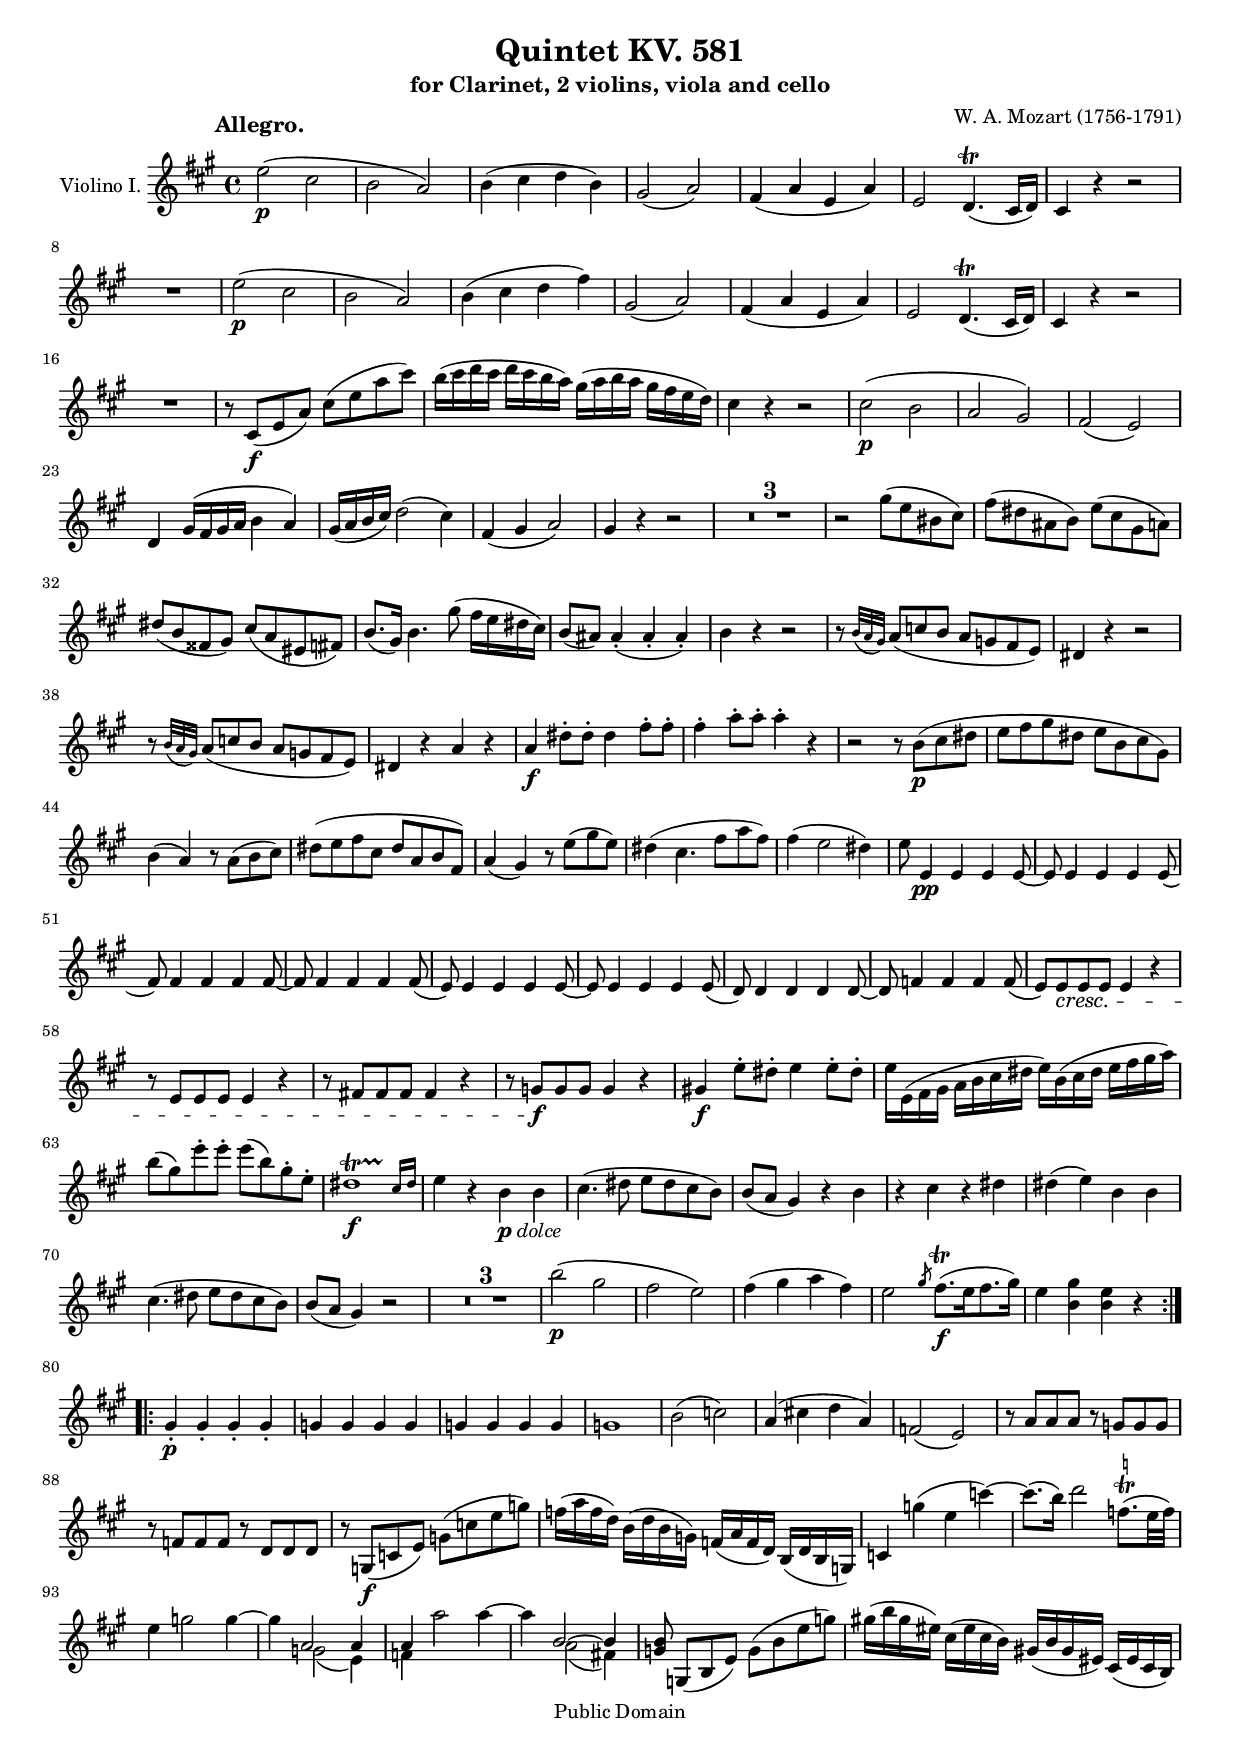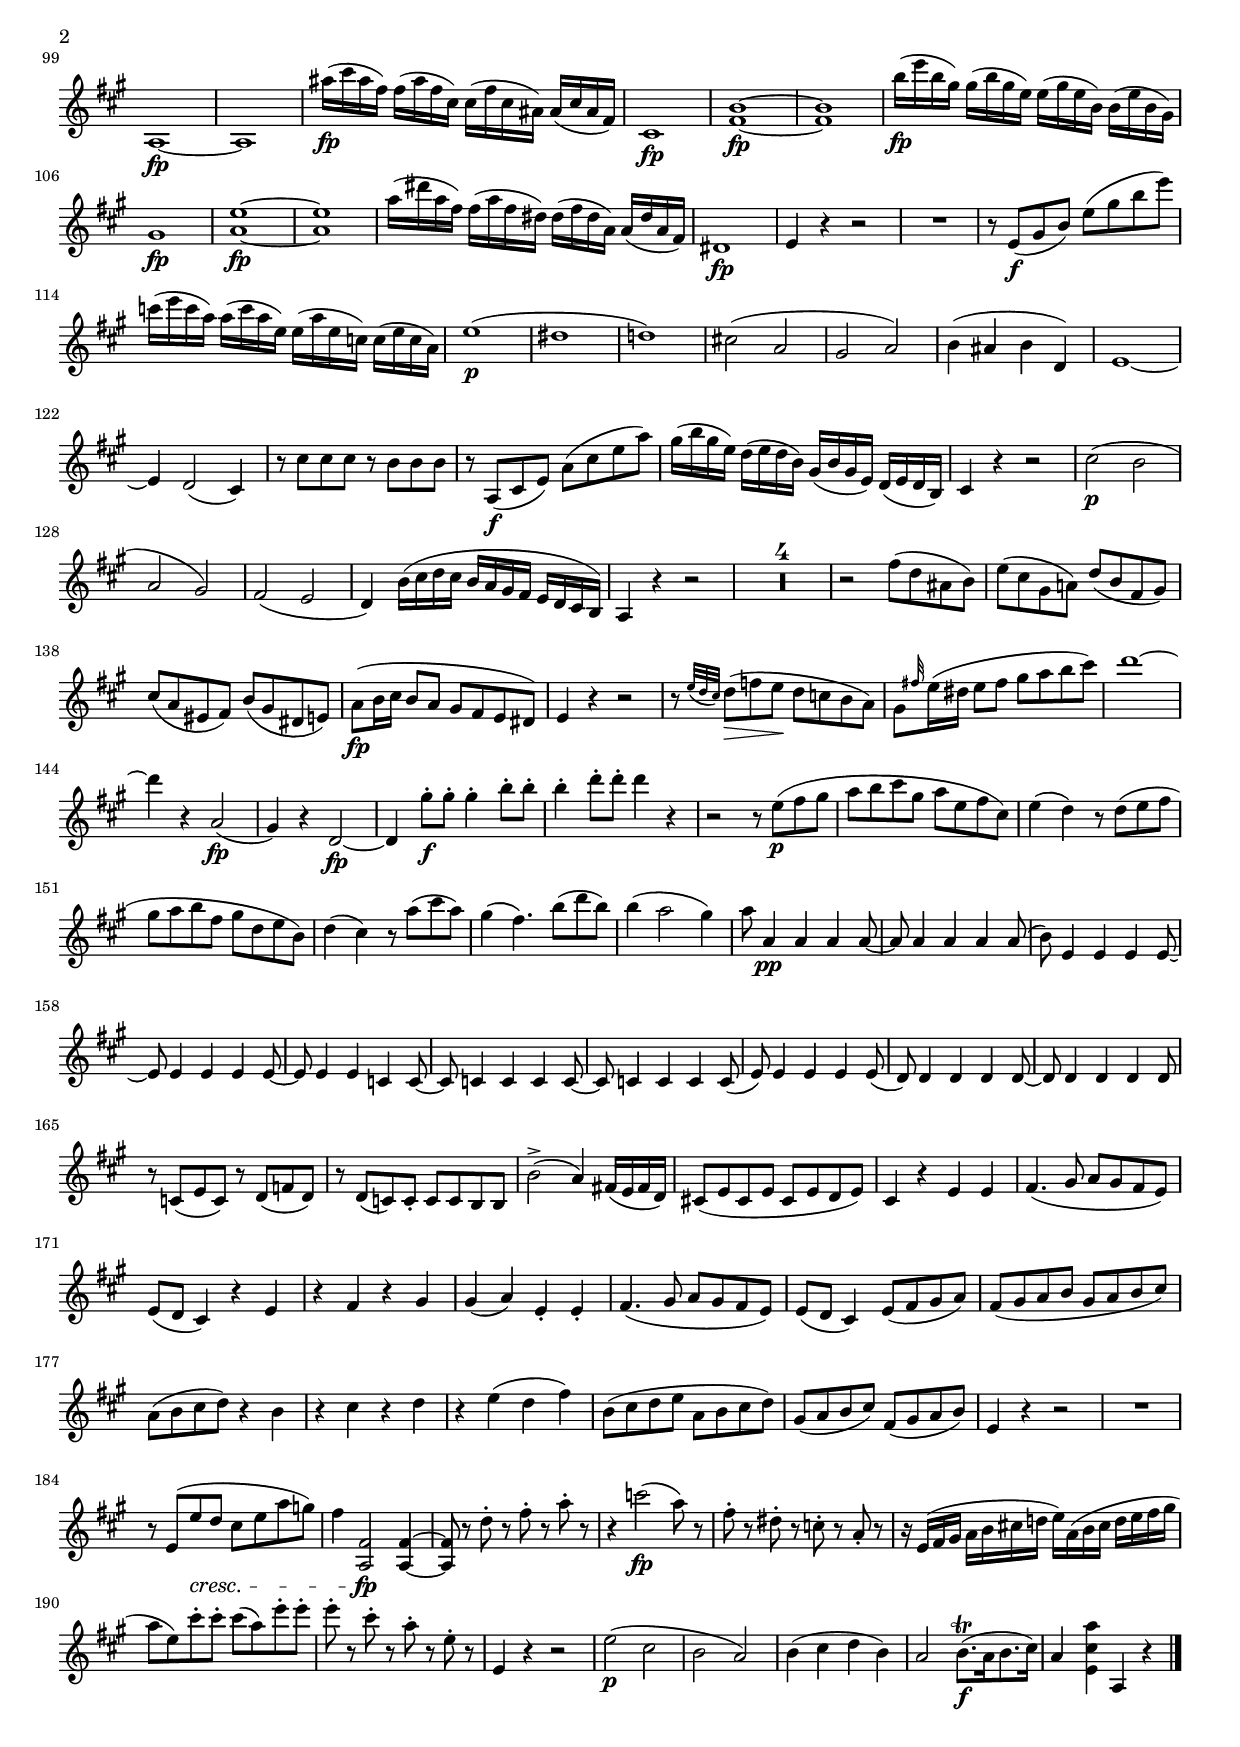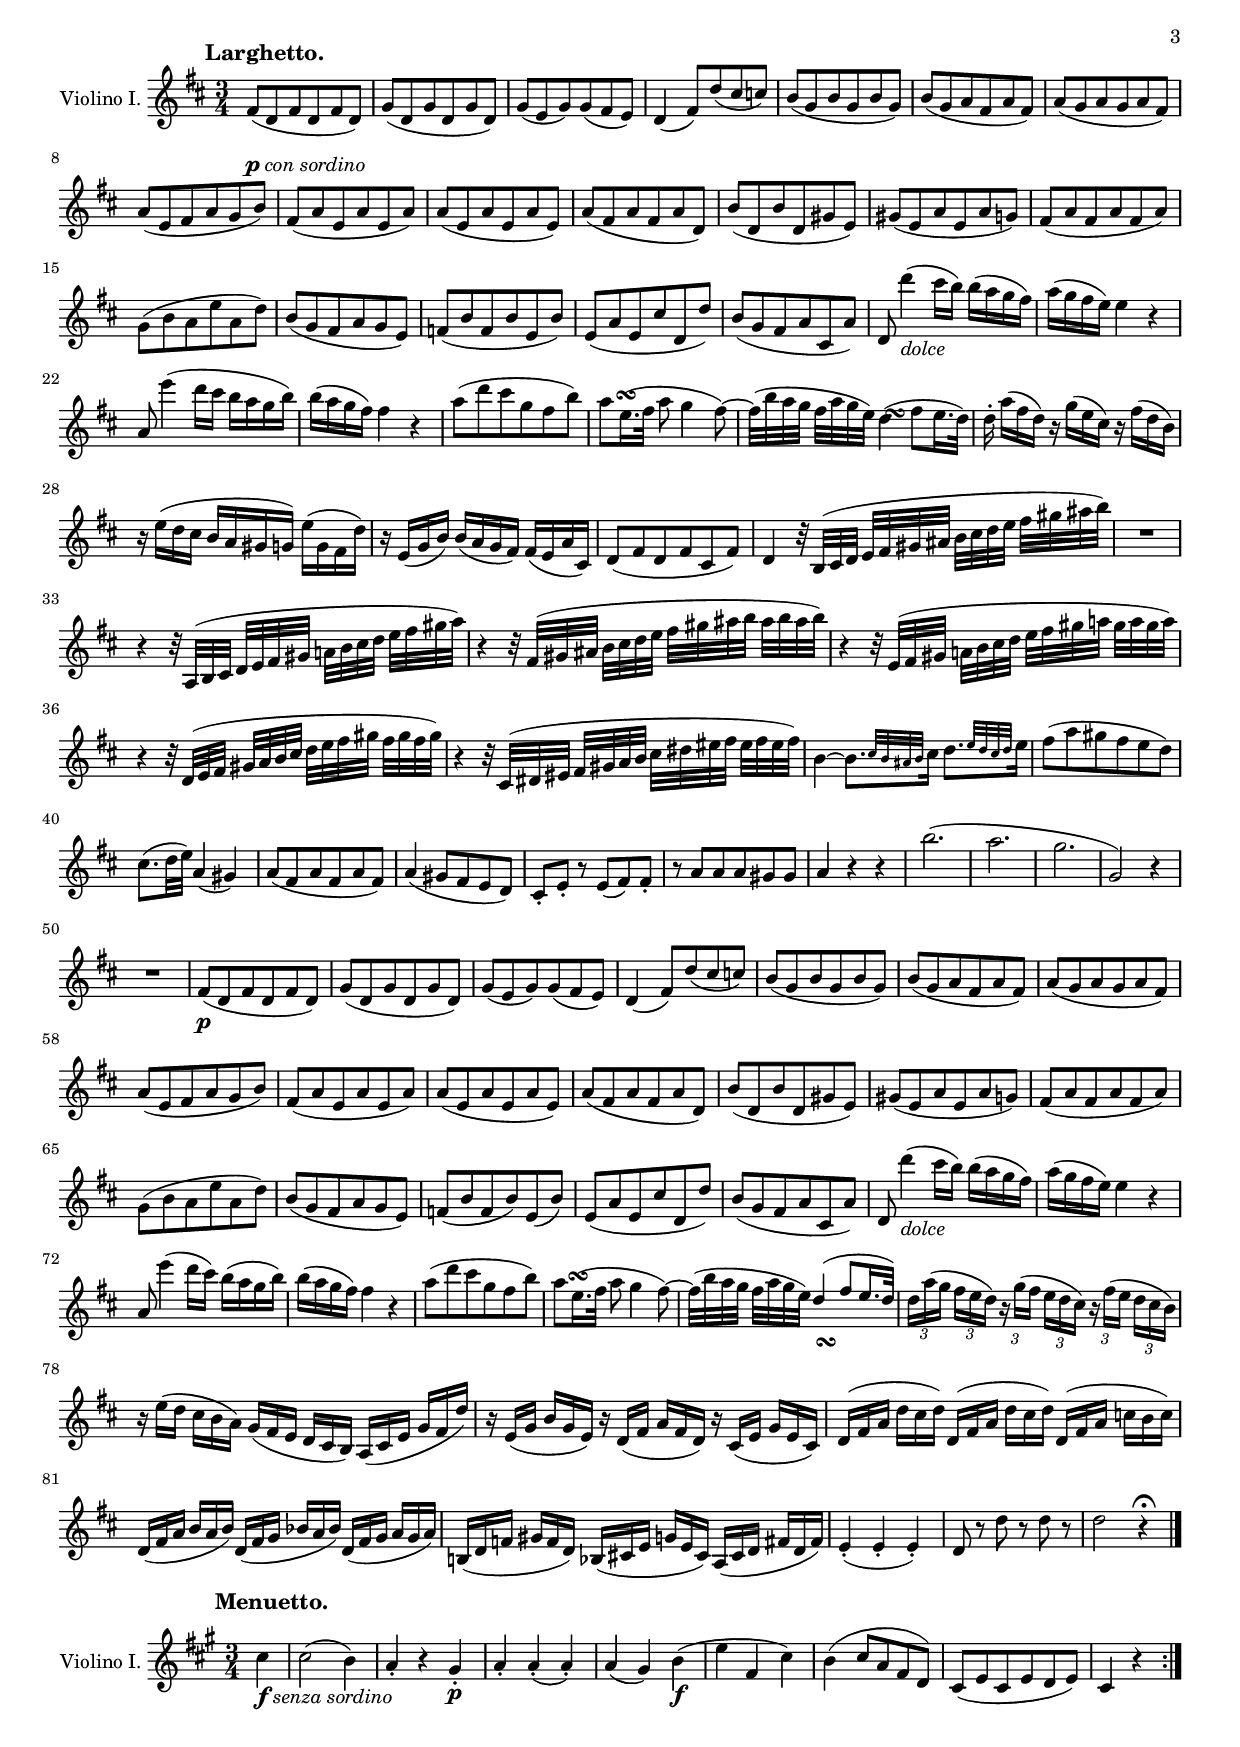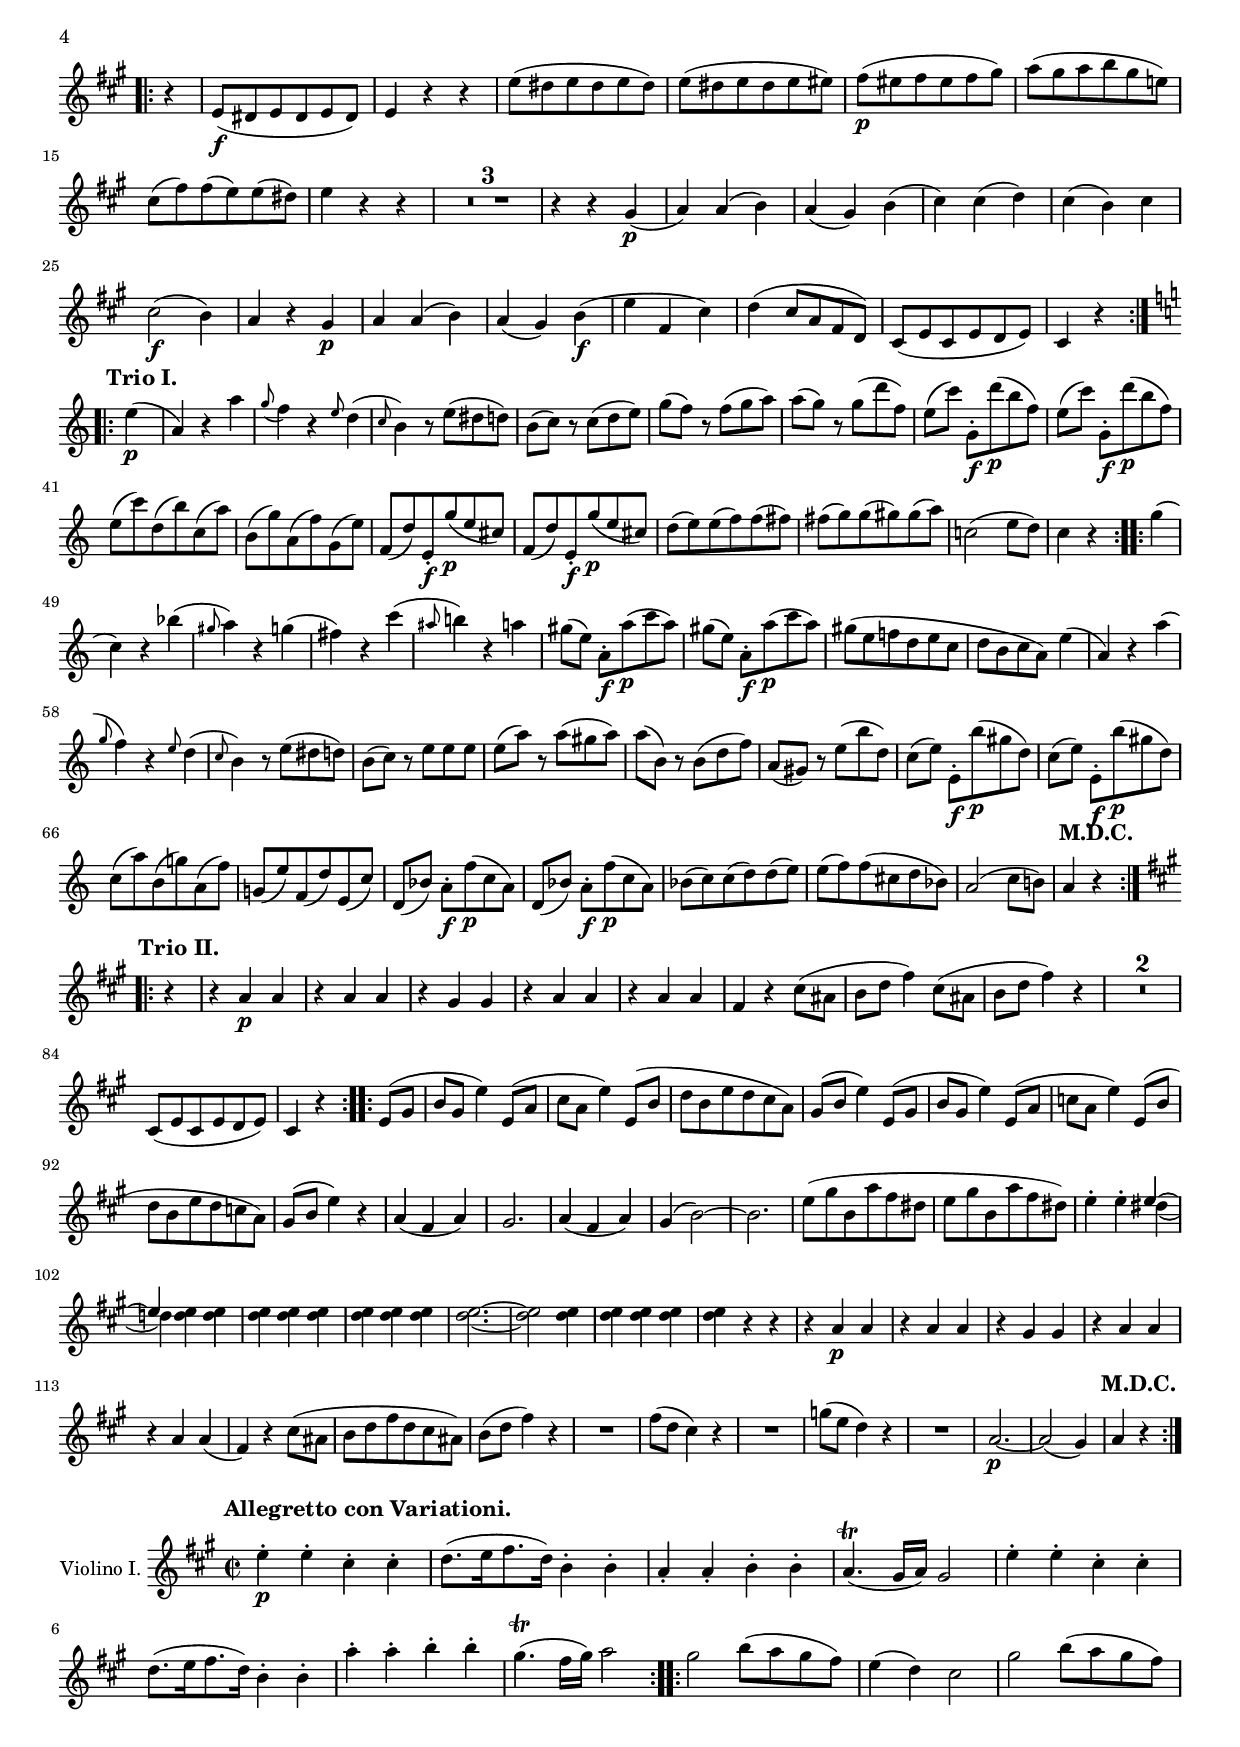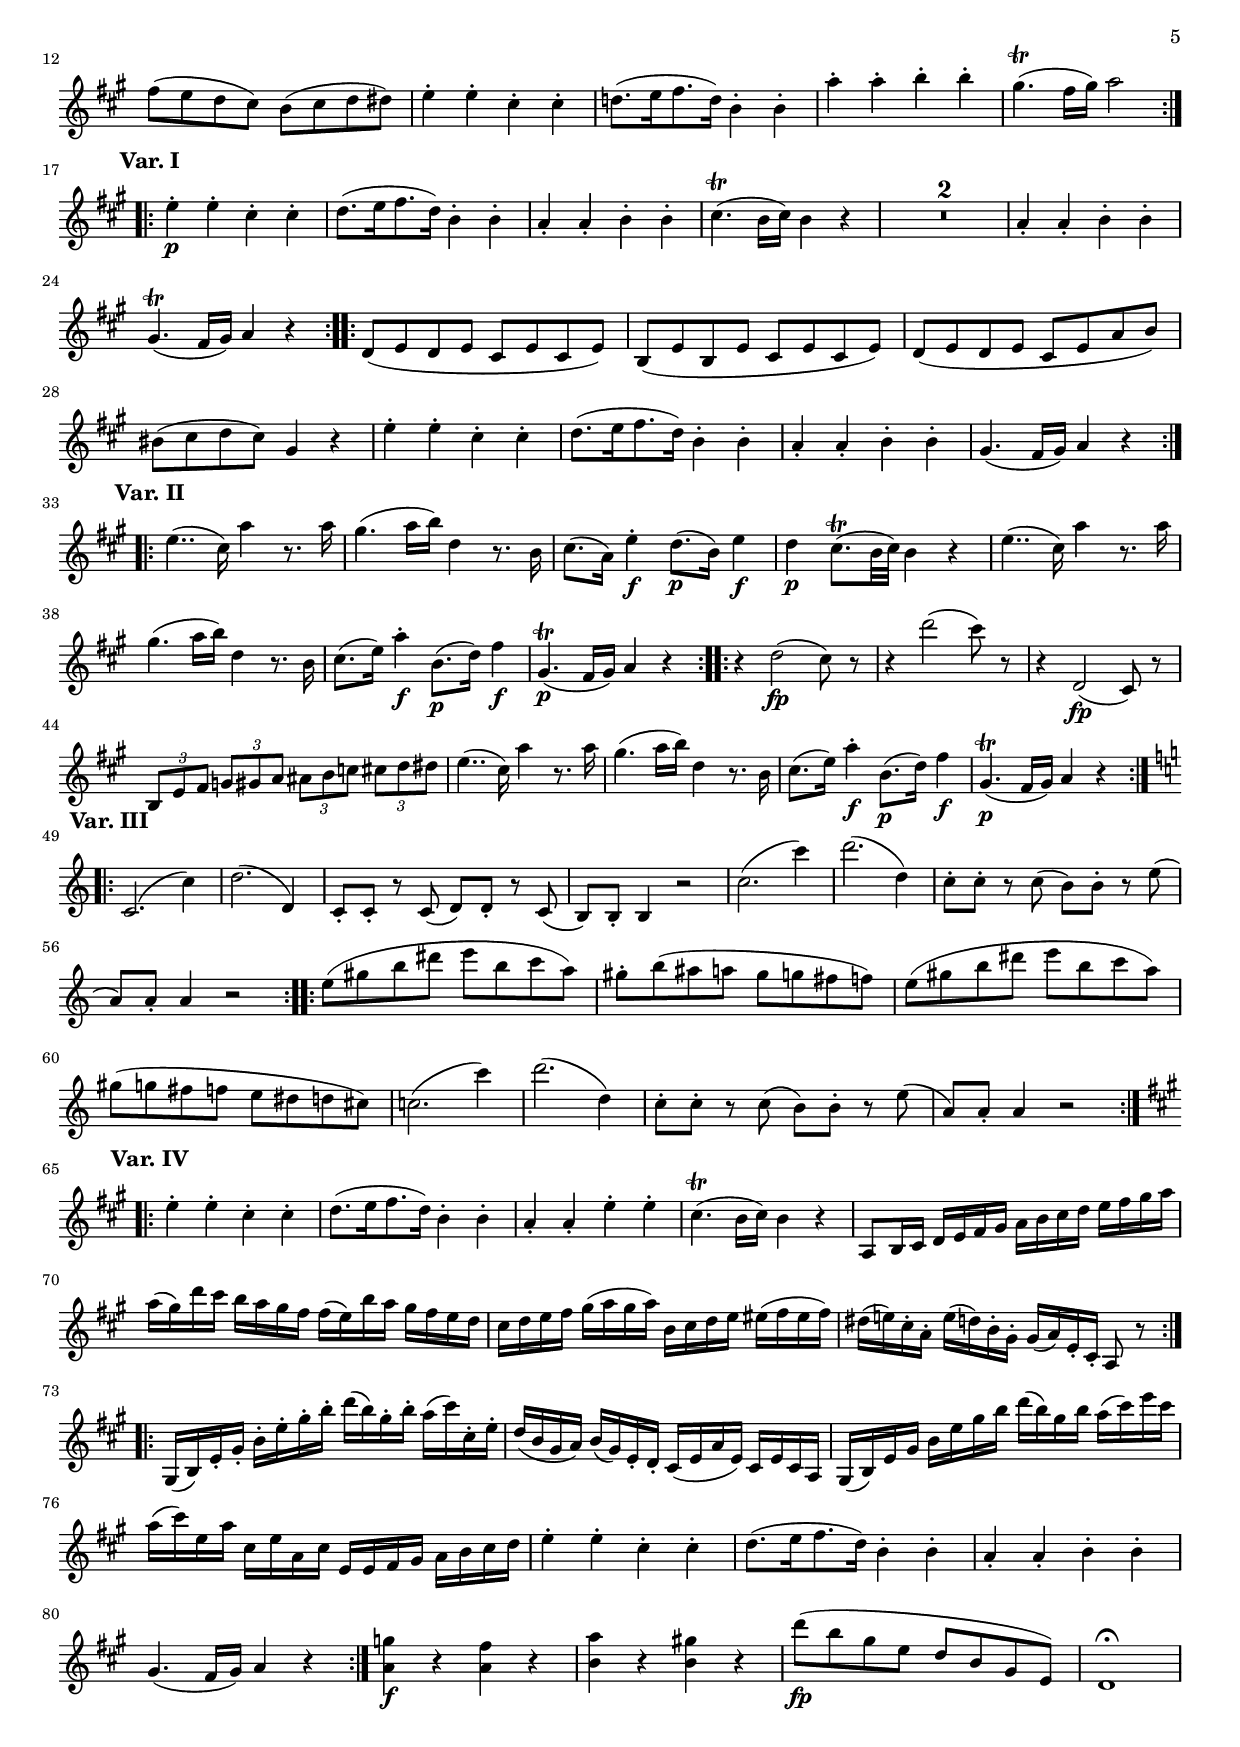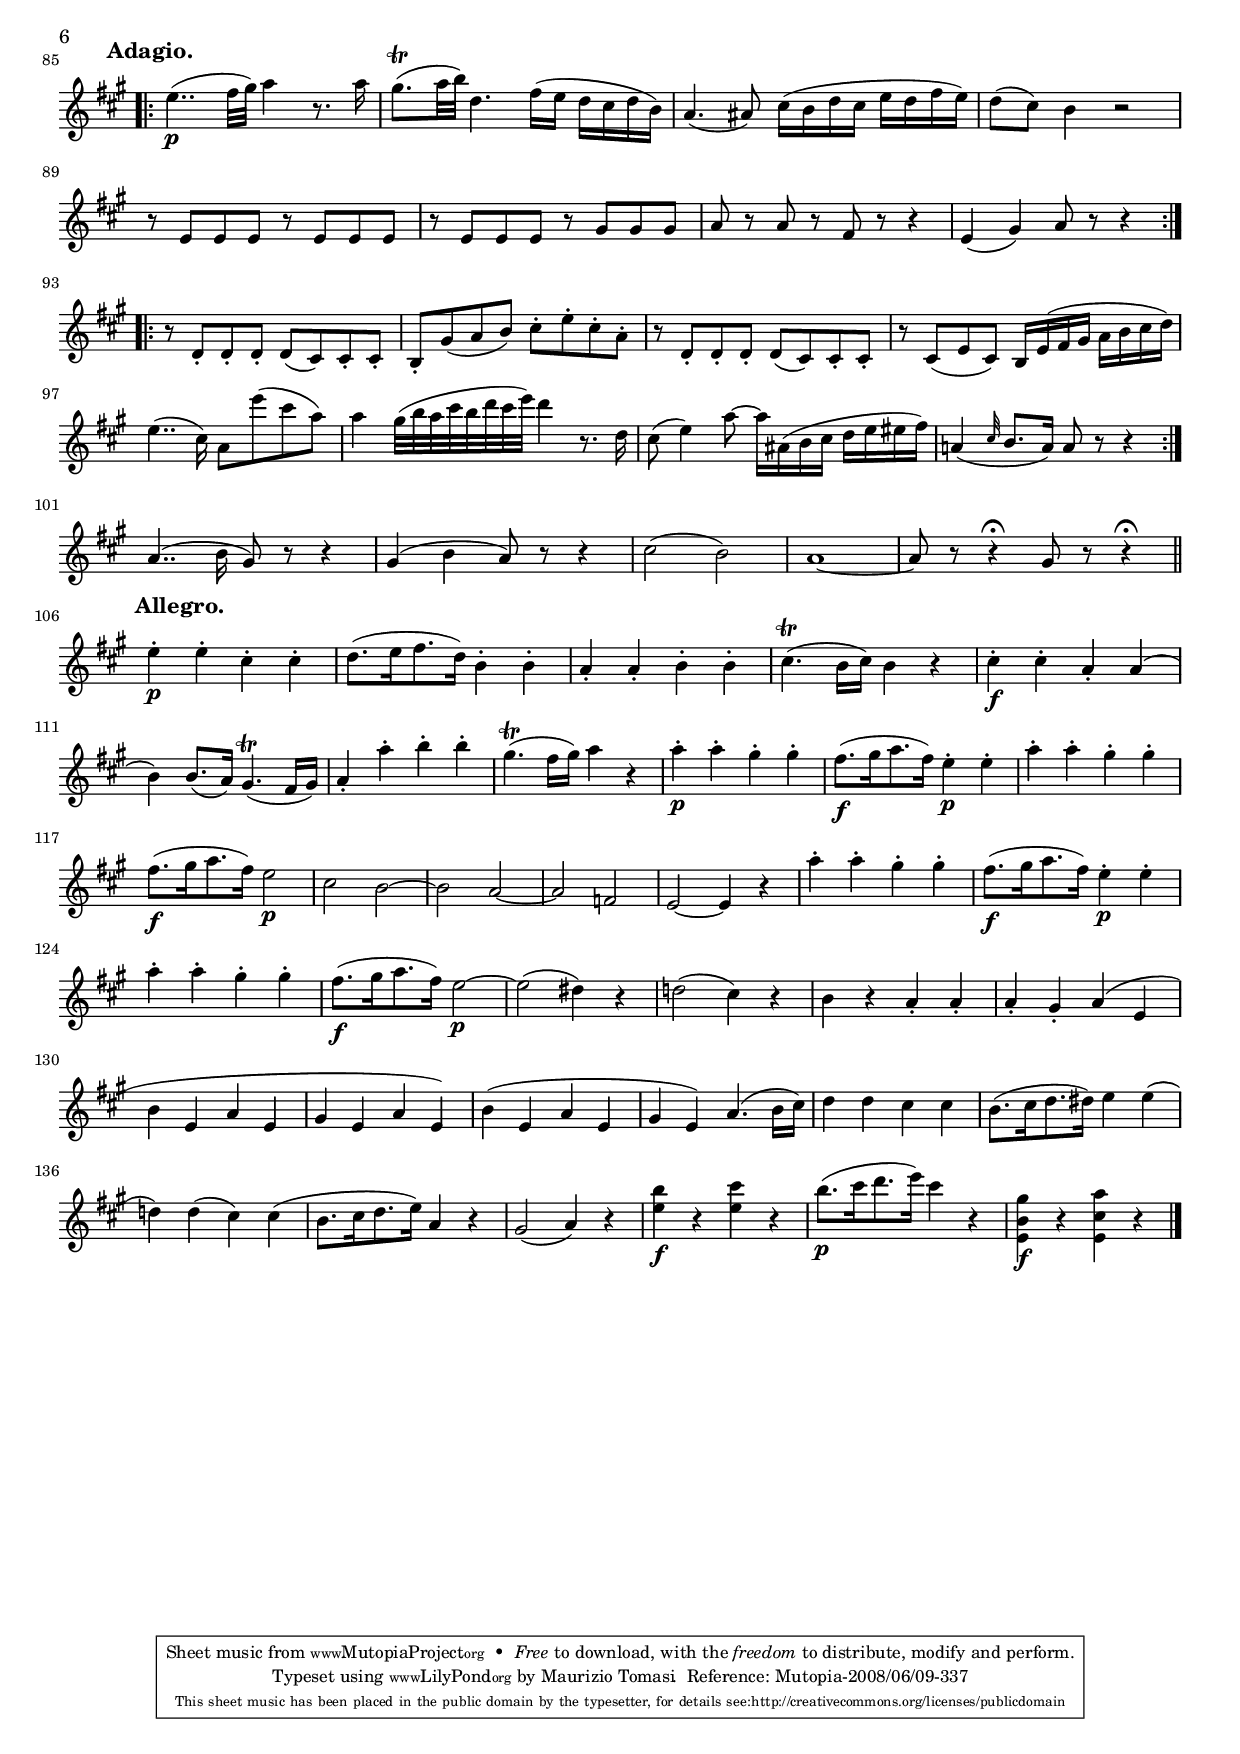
%%% -*- LilyPond -*-

\version "2.10.10"

\include "defs.ly"

#(set-global-staff-size 17)

#(ly:set-option 'old-relative)
				% -*- LilyPond -*-

\version "2.10.10"

violinIFirstMov =  \relative e'' {
  \key a \major
  \clef violin

  \noTupletBracket
  \set tupletSpannerDuration = #(ly:make-moment 1 4)

  \repeat volta 2 {
    e2(\p cis
    | b  a)
    | b4( cis d  b)
    | gis2(  a)
    | fis4( a e  a)
    | e2 d4.(\trill  cis16[  d)]
    | cis4 r r2
    | R1
    | e'2(\p cis

%%% 10
    | b  a)
    | b4( cis d  fis)
    | gis,2(  a)
    | fis4( a e  a)
    | e2 d4.(\trill  cis16[  d)]
    | cis4 r r2
    | R1
    | r8  cis8[(\f e  a)]  cis[( e a  cis)]
    |  b16[( cis d cis]  d[ cis b  a)]  gis[( a b a]  gis[ fis e  d)]
    | cis4 r r2

%%% 20
    | cis2(\p b
    | a  gis)
    | fis2(  e)
    | d4 gis16[( fis gis a] b4  a)
    | gis16[( a b  cis)] d2(  cis4)
    | fis,( gis  a2)
    | gis4 r r2
    | R1*3

%%% 30
    | r2  gis'8[( e bis  cis)]
    |  fis[( dis ais  b)]  e[( cis gis  a)]
    |  dis[( b fisis  gis)]  cis[( a eis  fis)]
    |  b8.[(  gis16)] b4. gis'8(  fis16[ e dis  cis)]
    |  b8[(  ais)] ais4(-. ais-.  ais)-.
    | b4 r r2
    | r8 \grace {
      \override Stem   #'stroke-style = #"grace"
      b32[( a  gis)] 
      \revert Stem #'stroke-style }
    \stemUp  a8[( c b]  a[ g fis  e)]
    | dis4 r r2
    | r8 \grace {
      \override Stem   #'stroke-style = #"grace"
      b'32[( a  gis)] 
      \revert Stem #'stroke-style }
    a8[( c b]  a[ g fis  e)]
    | dis4 \stemNeutral r a' r

%%% 40
    | a\f  dis8[-. dis-.] dis4  fis8[-. fis-.]
    | fis4-.  a8[-. a-.] a4-. r
    | r2 r8  b,8[(\p cis dis]
    |  e[ fis gis dis]  e[ b cis  gis)]
    | b4(  a) r8  a[( b  cis)]
    |  dis[( e fis cis]  dis[ a b  fis)]
    | a4(  gis) r8  e'8[( gis  e)]
    | dis4( cis4.  fis8[ a  fis)]
    | fis4( e2  dis4)
    | e8 e,4\pp e e e8 ~

%%% 50
    | e e4 e e e8(
    |  fis) fis4 fis fis fis8 ~
    | fis fis4 fis fis fis8(
    |  e) e4 e e e8 ~
    | e e4 e e e8(
    |  d) d4 d d d8 ~
    | d f4 f f f8(
    | \lowerText   e)[\cresc e e e] e4 r
    | r8  e[ e e] e4 r
    | r8  fis![ fis fis] fis4 r

%%% 60
    | r8  g[\f g g] g4 r
    | gis!4\f  e'8[-. dis-.] e4  e8[-. dis-.]
    | \stemDown  e16[ e,( fis gis]  a[ b cis dis]
    e)[ b( cis dis]  e[ fis gis  a)]
    |  b8[(  gis) e'-. e-.]  e[(  b) gis-. e-.] \stemNeutral
    | << dis1\f\startTrillSpan
	 { s2. s8\stopTrillSpan \tiny \stemUp cis16[ dis] \stemNeutral \normalsize } >>
    | e4 r b_\markup { \dynamic p \italic dolce } b
    | cis4.( dis8  e[ dis cis  b)]
    |  b[( a]  gis4) r b
    | r cis r dis
    | dis(  e) b b

%%% 70
    | cis4.( dis8  e[ dis cis  b)]
    |  b[( a]  gis4) r2
    | R1*3
    | b'2(\p gis
    | fis  e)
    | fis4( gis a  fis)
    | e2 \grace {
      \override Stem   #'stroke-style = #"grace"
      gis8 
      \revert Stem #'stroke-style }
    \raiseScript  fis8.[(\f\trill e16 fis8.  gis16)]
    | e4 <b gis'> <b e> r
  }

  \repeat volta 2 {
    | gis4-.\p gis-. gis-. gis-.
    | g g g g
    | g g g g
    | g1
    | b2(  c)
    | a4( cis! d  a)
    | f2(  e)
    | r8  a[ a a] r  g[ g g]
    | r  f[ f f] r  d[ d d]
    | r  g,[(\f c  e)]  g[( c e  g)]

%%% 90
    |  f16[( a f  d)]  b[( d b  g)]  f[( a f  d)]  b[( d b  g)]
    | c4 g''( e  c') ~
    |  c8.[(  b16)] d2  f,8.[(^\markup
			      {
				\center-align {
				  \tiny \natural
				  \musicglyph #"scripts.trill"
				}
			      } e32  f)]
    | e4 g2 g4 ~
    | g 
    << { a,2 a4 | a } \\ { g2( e4) | f } >>
    a'2 a4 ~
    | a << { b,2 ~ b4 } \\ { a2(  fis!4) } >>
    | <g b>8  g,[( b  e)]  g[( b e  g)]
    | gis!16[( b gis  eis)]  cis[( eis cis  b)] 
    gis![( b gis  eis)]  cis[( eis cis  b)]
    | a1\fp ~

%%% 100
    | a
    |  ais''!16[(\fp cis ais  fis)]  fis[( ais fis  cis)] 
    cis[( fis cis  ais)]  ais[( cis ais  fis)]
    | cis1\fp
    | <fis b>\fp ~
    | <fis b>
    |  b'16[(\fp e b  gis)]  gis[( b gis  e)]  e[( gis e  b)]  b[( e b  gis)]
    | gis1\fp
    | <a e'>\fp ~
    | <a e'>
    |  a'16[( dis a  fis)]  fis[( a fis  dis)] 
    dis[( fis dis  a)]  a[( dis a  fis)]

%%% 110
    | dis1\fp
    | e4 r r2
    | R1
    | r8  e8[(\f gis  b)]  e[( gis b  e)]
    |  c16[( e c  a)]  a[( c a  e)]  e[( a e  c)]  c[( e c  a)]
    | e'1(\p
    | dis
    |  d!)
    | cis!2( a
    | gis  a)

%%% 120
    | b4( ais b  d,)
    | e1 ~
    | e4 d2(  cis4)
    | r8  cis'[ cis cis] r  b[ b b]
    | r  a,[(\f cis  e)]  a[( cis e  a)]
    |  gis16[( b gis  e)]  d[( e d  b)]  gis[( b gis  e)]  d[( e d  b)]
    | cis4 r r2
    | cis'2(\p b
    | a  gis)
    | fis( e

%%% 130
    |  d4)  b'16[( cis d cis]  b[ a gis fis]  e[ d cis  b)]
    | a4 r r2
    | R1*4
    | r2  fis''8[( d ais  b)]
    |  e[( cis gis  a!)]  d[( b fis  gis)]
    |  cis[( a eis  fis)]  b[( gis dis  e)]
    |  a8[(\fp b16 cis]  b8[ a]  gis[ fis e  dis)]

%%% 140
    | e4 r r2
    | r8 \grace {
      \override Stem   #'stroke-style = #"grace"
      e'32[( d  cis)] 
      \revert Stem #'stroke-style }
    d8[( \> f  e\!]  d[ c b  a)]
    |  gis8[ \grace {
      \override Stem   #'stroke-style = #"grace"
      \cue fis'!32 
      \revert Stem #'stroke-style }
	     e16( dis]  e8[ fis]  gis[ a b  cis)]
    | d1 ~
    | d4 r a,2(\fp
    |  gis4) r d2\fp ~
    | d4  gis'8[-.\f gis-.] gis4-.  b8[-. b-.]
    | b4-.  d8[-. d-.] d4 r
    | r2 r8  e,8[(\p fis gis]
    |  a[ b cis gis]  a[ e fis  cis)]

%%% 150
    | e4(  d) r8  d[( e fis]
    |  gis[ a b fis]  gis[ d e  b)]
    | d4(  cis) r8  a'8[( cis  a)]
    | gis4(  fis4.)  b8[( d  b)]
    | b4( a2  gis4)
    | a8 a,4\pp a a a8 ~
    | a a4 a a a8(
    |  b) e,4 e e e8 ~
    | e e4 e e e8 ~
    | e e4 e c c8 ~

%%% 160
    | c c4 c c c8 ~
    | c c4 c c c8(
    |  e) e4 e e e8(
    |  d) d4 d d d8 ~
    | d d4 d d d8
    | r  c[( e  c)] r  d[( f  d)]
    | r  d[(  c) c-.]  c[ c b b]
    | b'2(->  a4)  fis!16[( e fis  d)]
    |  cis!8[( e cis e]  cis[ e d  e)]
    | cis4 r e e

%%% 170
    | fis4.( gis8  a[ gis fis  e)]
    |  e[( d]  cis4) r e
    | r fis r gis
    | gis(  a) e-. e-.
    | fis4.( gis8  a[ gis fis  e)]
    |  e[( d]  cis4)  e8[( fis gis  a)]
    |  fis[( gis a b]  gis[ a b  cis)]
    |  a[( b cis  d)] r4 b
    | r cis r d
    | r e( d  fis)

%%% 180
    |  b,8[( cis d e]  a,[ b cis  d)]
    |  gis,[( a b  cis)]  fis,[( gis a  b)]
    | e,4 r r2
    | R1
    | r8  e[(\cresc e' d]  cis[ e a  g)]
    | fis4 <a,, fis'>2\fp <a fis'>4 ~
    %% In the B & H edition the last a has no staccato mark
    | <a fis'>8 r d'-. r fis-. r a-. r
    | r4 c2(\fp  a8) r
    | fis-. r dis-. r c-. r a-. r
    | r16  e[(\parentF fis gis]  a[ b cis! d!]   e)[ a,( b cis]  d[ e fis gis]

%%% 190
    |  a8[  e) cis'-. cis-.]  cis[(  a) e'-. e-.]
    | e-. r cis-. r a-. r e-. r
    | e,4 r r2
    | e'2(\p cis
    | b  a)
    | b4( cis d  b)
    | a2  b8.[(\f\trill a16 b8.  cis16)]
    | a4 <e cis' a'> a, r
  }
}


\score {
  \context Staff <<
    \override Score.BarNumber   #'padding = #3
    \set Score.skipBars = ##t
    \set Staff.autoBeaming = ##f
    \set Staff.midiInstrument = #"violin"
    \set Staff.instrumentName = "Violino I."

    \time 4/4

    \violinIFirstMov
    \context Voice = "markings" { \markingsI }
  >>

  \midi {
    \context {
      \Score
      tempoWholesPerMinute = #(ly:make-moment 120 4)
    }
  }

  \layout { }
}

%%% -*- LilyPond -*-

\version "2.10.10"

#(ly:set-option 'old-relative)

violinISecondMov =  \relative fis' {
  \key d \major
  \clef violin

  \noTupletBracket
  \set tupletSpannerDuration = #(ly:make-moment 1 8)

  \LowerText  fis8[(_\markup { \dynamic p \italic { con sordino } } 
		    d fis d fis  d)]
  | g[( d g d g  d)]
  | g[( e  g) g( fis  e)]
  | d4( fis8)[ d'( cis c)]
  | b[( g b g b  g)]
  | b[( g a fis a  fis)]
  | a[( g a g a  fis)]
  | a[( e fis a g  b)]
  | fis[( a e a e  a)]

%%% 10
  | a[( e a e a  e)]
  | a[( fis a fis a  d,)]
  | b'[( d, b' d, gis  e)]
  | gis[( e a e a  g)]
  | fis[( a fis a fis  a)]
  | g[( b a e' a,  d)]
  | b[( g fis a g  e)]
  | f[( b f b e,  b')]
  | e,[( a e cis' d,  d')]
  | b[( g fis a cis,  a')]

%%% 20
  | d, d''4(- \markup{\italic "dolce"}  cis16[  b)]  b[( a g  fis)]
  | a[( g fis  e)] e4 r
  | a,8 e''4(  d16[ cis]  b[ a g  b)]
  | b[( a g  fis)] fis4 r
  | a8[( d cis g fis  b)]
  | a[ \raiseScript e16.(\turn fis32] a8 g4  fis8) ~
  | fis32[( b a g]  fis[ a g  e)] 
  << { d4(  fis8[ e16.  d32)] }
     \context Voice = "x" { s8 \lowerScript s8\turn s4 } >>
  | d16-.  a'[( fis  d)] r  g[( e  cis)] r  fis[( d  b)]
  | r  e[( d cis]  b[ a gis  g)]  e'[( g, fis  d')]
  | r  e,[( g  b)]  b[( a g  fis)]  fis[( e a  cis,)]

%%% 30
  | d8[( fis d fis cis  fis)]
  | d4 r32  b[( cis d]  e[ fis gis ais]  b[ cis d e]  fis[ gis ais  b)]
  | R2.
  | r4 r32  a,,[( b cis]  d[ e fis gis]  a![ b cis d]  e[ fis gis  a)]
  | r4 r32  fis,[( gis ais]  b[ cis d e]  fis[ gis ais b]  ais[ b ais  b)]
  | r4 r32  e,,[( fis gis]  a![ b cis d]  e[ fis gis a!]  gis[ a gis  a)]
  | r4 r32  d,,[( e fis]  gis[ a b cis]  d[ e fis gis]  fis[ gis fis  gis)]
  | r4 r32  cis,,[( dis eis]  fis[ gis a b]
  cis[ dis eis fis]  eis[ fis eis  fis)]
  | b,4 ~  b8.[ \grace {
    \override Stem   #'stroke-style = #"grace"
    cis32[ b ais b] 
    \revert Stem #'stroke-style }
		cis16] 
  d8.[ \grace {
    \override Stem   #'stroke-style = #"grace"
    e32[ d cis d] 
    \revert Stem #'stroke-style }
       e16]
  | fis8[( a gis fis e  d)]

%%% 40
  | cis8.[( d32  e)] a,4(  gis)
  | a8[( fis a fis a  fis)]
  | a4(  gis8[ fis e  d)]
  | cis[-. e-.] r  e[(  fis) fis-.]
  | r  a[ a a gis gis]
  | a4 r r
  | b'2.(
  | a
  | g
  | g,2) r4

%%% 50
  | R2.
  | \lowerDynamics  fis8[(\p d fis d fis  d)]
  | g[( d g d g  d)]
  | g[(e  g) g( fis  e)]
  | d4(   fis8)[ d'( cis  c)]
  | b[( g b g b  g)]
  | b[( g a fis a  fis)]
  | a[( g a g a  fis)]
  | a[( e fis a g  b)]
  | fis[( a e a e  a)]

%%% 60
  | a[( e a e a  e)]
  | a[( fis a fis a  d,)]
  | b'[( d, b' d, gis  e)]
  | gis[( e a e a  g)]
  | fis[( a fis a fis  a)]
  | g[( b a e' a,  d)]
  | b[( g fis a g  e)]
  | f[( b f  b) e,(  b')]
  | e,[( a e cis' d,  d')]
  | b[( g fis a cis,  a')]

%%% 70
  | d, d''4(- \markup{\italic "dolce"}  cis16[  b)]  b[( a g  fis)]
  | a[( g fis  e)] e4 r
  | a,8 e''4(  d16[  cis)]  b[( a g  b)]
  | b[( a g  fis)] fis4 r
  | a8[( d cis g fis  b)]
  | a[ \raiseScript e16.(\turn fis32] a8 g4  fis8) ~
  | fis32[( b a g]  fis[ a g  e)]
  << { d4(  fis8[ e16.  d32)] } \\ { s8 \lowerScript s8\turn s4 } >>
  | \times 2/3 {  d16[ a'( g]  fis[ e  d)] r  g[( fis]  e[ d  cis)] 
		  r  fis[( e]  d[ cis  b)] } \noTupletNum
  | \times 2/3 { r16  e[( d]  cis[ b  a)]  g[( fis e]  d[ cis  b)]
		 a[( cis e]  g[ fis  d')] }
  | \times 2/3 { r16  e,[( g]  b[ g  e)] r  d[( fis]  a[ fis  d)] 
		 r  cis[( e]  g[ e  cis)] }
  | \times 2/3 {  d16[( fis a]  d[ cis  d)]  d,[( fis a]
		  d[ cis  d)]  d,[( fis a]  c[ b  c)] }
  | \times 2/3 {  d,16[( fis a]  b[ a  b)]  d,[( fis g]  bes[ a  bes)]
		  d,[( fis g]  a[ g  a)] }
  | \times 2/3 {  b,!16[( d f]  gis[ f  d)]  bes[( cis! e]  g[ e  cis)]
		  a[( cis d]  fis[ d  fis)] } \tupletNum
  | e4(-. e-.  e)-.
  | d8 r d' r d r
  | d2 r4\fermata
}


\score {
  \context Staff <<
    \override Score.BarNumber   #'padding = #3
    \set Score.skipBars = ##t
    \set Staff.autoBeaming = ##f
    \set Staff.midiInstrument = #"violin"
    \set Staff.instrumentName = "Violino I."

    \time 3/4

    \violinISecondMov
    \context Voice = "markings" { \markingsII }
  >>

  \midi {
    \context {
      \Score
      tempoWholesPerMinute = #(ly:make-moment 70 4)
    }
  }

  \layout { }
}

#(ly:set-option 'old-relative)
%%% -*- LilyPond -*-

\version "2.10.10"

violinIThirdMov =  \relative cis'' {
    \key a \major
    \clef violin

    \noTupletBracket
    \set tupletSpannerDuration = #(ly:make-moment 1 4)

    \repeat volta 2 {
	cis4-\markup { \dynamic f \italic { senza sordino } }
	| cis2(  b4)
	| a4-. r gis-.\p
	| a-. a(-.  a)-.
	| a(  gis) b(\f e fis,  cis')
	| b(  cis8[ a fis  d)]
	|  cis[( e cis e d  e)]
	| cis4 r
    }

    \repeat volta 2 {
	r4
	|  e8[(\f dis e dis e  dis)]

%%% 10
	| e4 r r
	|  e'8[( dis e dis e  dis)]
	|  e[( dis e dis e  eis)]
	|  fis[(\p eis fis eis fis  gis)]
	|  a[( gis a b gis  e!)]
	|  cis[(  fis) fis(  e) e(  dis)]
	| e4 r r
	| R2.*3

%%% 20
	| r4 r gis,(\p
	|  a) a(  b)
	| a(  gis) b(
	|  cis) cis(  d)
	| cis(  b) cis
	| cis2(\f  b4)
	| a r gis\p
	| a a(  b)
	| a(  gis) b(\f
	| e fis,  cis')

%%% 30
	| d(  cis8[ a fis  d)]
	|  cis[( e cis e d  e)]
	| cis4 r
    }

    % Trio I

    \break
    \key a \minor

    \repeat volta 2 {
        e'(\p
	|  a,) r a'
	% In the B & H score there are slurs between each grace note
	% and the following one
	| \grace {
\override Stem   #'stroke-style = #"grace"
   \cue g8( 
  \revert Stem #'stroke-style }
  f4) r \grace {
\override Stem   #'stroke-style = #"grace"
   \cue e8 
  \revert Stem #'stroke-style }
 d4(
	| \grace {
\override Stem   #'stroke-style = #"grace"
   \cue c8 
  \revert Stem #'stroke-style }
  b4) r8  e[( dis  d)]
	|  b[(  c)] r  c[( d  e)]
	|  g[(  f)] r  f[( g  a)]
	|  a[(  g)] r  g[( d'  f,)]
	|  e[(  c')]  g,[-.\f d''(\p b  f)]

%%% 40
	|  e[(  c')]  g,[-.\f d''(\p b  f)]
	|  e[(  c') d,(  b') c,(  a')]
	|  b,[(  g') a,(  f') g,(  e')] \stemUp
	|  f,[(  d') e,-.\f g'(\p e  cis)]
	|  f,[(  d') e,-.\f g'(\p e  cis)] \stemNeutral
	|  d[(  e) e(  f) f(  fis)]
	|  fis[(  g) g(  gis) gis(  a)]
	| c,!2(  e8[  d)]
	| c4 r
    }

    \repeat volta 2 {
        g'(
	|  c,) r bes'(

%%% 50
	| \grace {
\override Stem   #'stroke-style = #"grace"
   \cue gis8 
  \revert Stem #'stroke-style }
  a4) r g(
	|  fis) r c'(
	| \grace {
\override Stem   #'stroke-style = #"grace"
   \cue ais8 
  \revert Stem #'stroke-style }
  b!4) r a!
	|  gis8[(  e)]  a,[-.\f a'(\p c  a)]
	|  gis[(  e)]  a,[-.\f a'(\p c  a)]
	|  gis[( e f! d e c]
	|  d[ b c  a)] e'4(
	|  a,) r a'(
	| \grace {
\override Stem   #'stroke-style = #"grace"
   \cue g8 
  \revert Stem #'stroke-style }
  f4) r \grace {
\override Stem   #'stroke-style = #"grace"
   \cue e8 
  \revert Stem #'stroke-style }
 d4(
	| \grace {
\override Stem   #'stroke-style = #"grace"
   \cue c8 
  \revert Stem #'stroke-style }
  b4) r8  e[( dis  d)]

%%% 60
	|  b[(  c)] r  e[ e e]
	|  e[(  a)] r  a[( gis  a)]
	|  a[(  b,)] r  b[( d  f)]
	|  a,[(  gis)] r  e'[( b'  d,)]
	|  c[(  e)]  e,[-.\f b''(\p gis  d)]
	|  c[(  e)]  e,[-.\f b''(\p gis  d)]
	|  c[(  a') b,(  g'!) a,(  f')]
	|  g,![(  e') f,(  d') e,(  c')]
	|  d,[(  bes')]  a[-.\f f'(\p c  a)]
	|  d,[(  bes')]  a[-.\f f'(\p c  a)]

%%% 70
	|  bes[(  c) c(  d) d(  e)]
	|  e[(  f) f( cis d  bes)]
	| a2(  c8[  b!)]
	| a4 r
    }

    % Trio II

    \break
    \key a \major

    \repeat volta 2 {
        r4
	| r a\p a
	| r a a
	| r gis gis
	| r a a
	| r a a
	| fis r  cis'8[( ais]

%%% 80
	|  b[ d]  fis4)  cis8[( ais]
	|  b[ d]  fis4) r
	| R2.*2
	|  cis,8[( e cis e d  e)]
	| cis4 r
    }

    \repeat volta 2 {
         e8[( gis]
	|  b[ gis]  e'4)  e,8[( a]
	|  cis[ a]  e'4)  e,8[( b']
	|  d[ b e d cis  a)]
	|  gis[( b]  e4)  e,8[( gis]

%%% 90
	|  b[ gis]  e'4)  e,8[( a]
	|  c[ a]  e'4)  e,8[( b']
	|  d[ b e d c  a)]
	|  gis[( b]  e4) r
	| a,4( fis  a)
	| gis2.
	| a4( fis  a)
	| gis4(  b2) ~
	| b2.
	|  e8[( gis b, a' fis dis]

%%% 100
	|  e[ gis b, a' fis  dis)]
	| e4-. e-. 
          << { e4 ~ | e } \\ { dis4( |  d!) } >> <d e> <d e>
        | <d e> <d e> <d e>
	| <d e> <d e> <d e>
	| <d e>2. ~
	| <d e>2 <d e>4
	| <d e> <d e> <d e>
	| <d e> r r
	| r a\p a

%%% 110
	| r a a
	| r gis gis
	| r a a
	| r a a(
	|  fis) r  cis'8[( ais]
	|  b[ d fis d cis  ais)]
	|  b[( d]  fis4) r
	| R2.
	|  fis8[(\rf d]  cis4) r
	| R2.

%%% 120
	|  g'8[(\rf e]  d4) r
	| R2.
	| a2.\p ~
	| a2(  gis4)
	| a r
    }
}


\score {
  \context Staff <<
    \override Score.BarNumber   #'padding = #3
    \set Score.skipBars = ##t
    \set Staff.autoBeaming = ##f
    \set Staff.midiInstrument = #"violin"
    \set Staff.instrumentName = "Violino I."

    \time 3/4
    \partial 4

    \violinIThirdMov
    \context Voice = "markings" { \markingsIII }
    \context Voice=markingsBis { \markingsIIIbis }
  >>

  \midi {
    \context {
      \Score
      tempoWholesPerMinute = #(ly:make-moment 140 4)
    }
  }

  \layout { }
}

#(ly:set-option 'old-relative)
%%% -*- LilyPond -*-

\version "2.10.10"

violinIFourthMov =  \relative e'' {
    \key a \major
    \clef violin

    \noTupletBracket
    \set tupletSpannerDuration = #(ly:make-moment 1 4)

    \repeat volta 2 {
	e4-.\p e-. cis-. cis-.
	|  d8.[( e16 fis8.  d16)] b4-. b-.
	| a-. a-. b-. b-.
	| a4.(\trill  gis16[  a)] gis2
	| e'4-. e-. cis-. cis-.
	|  d8.[( e16 fis8.  d16)] b4-. b-.
	| a'-. a-. b-. b-.
	| \raiseScript gis4.(\trill  fis16[  gis)] a2
    }

    \repeat volta 2 {
	| gis2  b8[( a gis  fis)]

%%% 10
	| e4(  d) cis2
	| gis'  b8[( a gis  fis)]
	|  fis[( e d  cis)]  b[( cis d  dis)]
	| e4-. e-. cis-. cis-.
	|  d!8.[( e16 fis8.  d16)] b4-. b-.
	| a'-. a-. b-. b-.
	| \raiseScript gis4.(\trill  fis16[  gis)] a2
    }

    % Var. I
    
    \repeat volta 2 {
	| e4-.\p e-. cis-. cis-.
	|  d8.[( e16 fis8.  d16)] b4-. b-.
	| a-. a-. b-. b-.

%%% 20
	| \raiseScript cis4.(\trill  b16[  cis)] b4 r
	| R1*2
	| a4-. a-. b-. b-.
	| gis4.(\trill  fis16[  gis)] a4 r
    }

    \repeat volta 2 {
        |  d,8[( e d e]  cis[ e cis  e)]
	|  b[( e b e]  cis[ e cis  e)]
	|  d[( e d e]  cis[ e a  b)]
	|  bis[( cis d  cis)] gis4r
	| e'-. e-. cis-. cis-.

%%% 30
	|  d8.[( e16 fis8.  d16)] b4-. b-.
	| a-. a-. b-. b-.
	| gis4.(  fis16[  gis)] a4 r
    }

    % Var. II

    \repeat volta 2 {
        e'4..(  cis16) a'4 r8. a16
	| gis4.(  a16[  b)] d,4 r8. b16
	|  cis8.[(  a16)] e'4-.\f  d8.[(\p  b16)] e4\f
	| d\p  cis8.[(\trill b32  cis)] b4 r
        | e4..(  cis16) a'4 r8. a16
	| gis4.(  a16[  b)] d,4 r8. b16
	|  cis8.[(  e16)] a4-.\f  b,8.[(\p  d16)] fis4\f

%%% 40
	| gis,4.(\p\trill  fis16[  gis)] a4 r
    }

    \repeat volta 2 {
        | r4 d2(\fp  cis8) r
	| r4 d'2(  cis8) r
	| r4 d,,2(\fp  cis8) r
	| \times 2/3 {  b8[ e fis]  g[ gis a]  ais[ b c]  cis[ d dis] }
        | e4..(  cis16) a'4 r8. a16
	| gis4.(  a16[  b)] d,4 r8. b16
	|  cis8.[(  e16)] a4-.\f  b,8.[(\p  d16)] fis4\f
	| \lowerDynamics gis,4.(\p\trill  fis16[  gis)] a4 r
    }

    % Var. III

    \key a \minor

    \repeat volta 2 {
        | c,2.(  c'4)

%%% 50
	| d2.(  d,4)
	|  c8[-. c-.] r c(   d)[ d-.] r c(
	|   b)[ b-.] b4 r2
	| c'2.(  c'4)
	| d2.(  d,4)
	|  c8[-. c-.] r c(   b)[ b-.] r e(
	|   a,)[ a-.] a4 r2
    }

    \repeat volta 2 {
        |  e'8[( gis b dis]  e[ b c  a)]
	|  gis[-. b( ais a]  gis[ g fis  f)]
	|  e[( gis b dis]  e[ b c  a)]

%%% 60
	|  gis[( g fis f]  e[ dis d  cis)]
	| c!2.(  c'4)
	| d2.(  d,4)
	|  c8[-. c-.] r c(   b)[ b-.] r e(
	|   a,)[ a-.] a4 r2
    }

    \key a \major

    \repeat volta 2 {
	| e'4-. e-. cis-. cis-.
	|  d8.[( e16 fis8.  d16)] b4-. b-.
	| a-. a-. e'-. e-.
	| \raiseScript cis4.(\trill  b16[  cis)] b4 r
	|  a,8[ b16 cis]  d[ e fis gis]  a[ b cis d]  e[ fis gis a]

%%% 70
	|  a[(  gis) d' cis]  b[ a gis fis]  fis[(  e) b' a]  gis[ fis e d]
	|  cis[ d e fis]  gis[( a gis  a)]  b,[ cis d e]  eis[( fis eis  fis)]
	|  dis[(  e!) cis-. a-.]  e'[(  d) b-. gis-.]  gis[(  a) e-. cis-.] a8 r
    }

    \repeat volta 2 {
        |  gis16[(  b) e-. gis-.]  b[-. e-. gis-. b-.]  d[(  b) gis-. b-.] 
           a[(  cis) cis,-. e-.]
	|  d[( b gis  a)]  b[(  gis) e-. d-.]  cis[( e a  e)]  cis[ e cis a]
	|  gis[(  b) e gis]  b[ e gis b]  d[(  b) gis b]  a[(  cis) e cis]
	|  a[(  cis) e, a]  cis,[ e a, cis]  e,[ e fis gis]  a[ b cis d]
	| e4-. e-. cis-. cis-.
	|  d8.[( e16 fis8.  d16)] b4-. b-.
	| a-. a-. b-. b-.

%%% 80
	| gis4.(  fis16[  gis)] a4 r
    }

    | <a g'>\f r <a fis'> r
    | <b a'> r <b gis'!> r
    |  d'8[(\fp b gis e]  d[ b gis  e)]
    | d1\fermata

    \repeat volta 2 {
        | e'4..(\p  fis32[  gis)] a4 r8. a16
	| \raiseScript  gis8.[(\trill a32  b)] d,4.  fis16[( e]  d[ cis d  b)]
	| a4.(  ais8)  cis16[( b d cis]  e[ d fis  e)]
	|  d8[(  cis)] b4 r2
	| r8  e,[ e e] r  e[ e e]

%%% 90
	| r  e[ e e] r  gis[ gis gis]
	| a r a r fis r r4
	| e4(  gis) a8 r r4
    }

    \repeat volta 2 {
        | r8  d,[-. d-. d-.]  d[(  cis) cis-. cis-.]
	|  b[-. gis'( a  b)]  cis[-. e-. cis-. a-.]
	| r  d,[-. d-. d-.]  d[(  cis) cis-. cis-.]
	| r  cis[( e  cis)]  b16[ e( fis gis]  a[ b cis  d)]
	| e4..(  cis16)  a8[ e''( cis  a)]
	| a4  gis32[( b a cis b d cis  e)] d4 r8. d,16
	| cis8(  e4) a8 ~  a16[ ais,( b cis]  d[ e eis  fis)]

%%% 100
	| a,!4( \grace {
\override Stem   #'stroke-style = #"grace"
   \cue cis32 
  \revert Stem #'stroke-style }
  b8.[  a16)] a8 r r4
    }

    | a4..( b16  gis8) r r4
    | gis4( b  a8) r r4
    | cis2(  b)
    | a1 ~
    | a8 r r4\fermata gis8 r r4\fermata

    \bar "||"
    | e'4-.\p e-. cis-. cis-.
    |  d8.[( e16 fis8.  d16)] b4-. b-.
    | a-. a-. b-. b-.
    | \raiseScript cis4.(\trill  b16[  cis)] b4 r

%%% 110
    | cis4-.\f cis-. a-. a(
    |  b)  b8.[(  a16)] gis4.(\trill  fis16[  gis)]
    | a4-. a'-. b-. b-.
    | gis4.(\trill  fis16[  gis)] a4 r
    | a4-.\p a-. gis-. gis-.
    |  fis8.[(\f gis16 a8.  fis16)] e4-.\p e-.
    | a-. a-. gis-. gis-.
    |  fis8.[(\f gis16 a8.  fis16)] e2\p
    | cis b ~
    | b a ~

%%% 120
    | a f
    | e ~ e4 r
    | a'-. a-. gis-. gis-.
    |  fis8.[(\f gis16 a8.  fis16)] e4-.\p e-.
    | a-. a-. gis-. gis-.
    |  fis8.[(\f gis16 a8.  fis16)] e2\p ~
    | e(  dis4) r
    | d!2(  cis4) r
    | b r a-. a-.
    | a-. gis-. a( e

%%% 130
    | b' e, a e
    | gis e a  e)
    | b'( e, a e
    | gis  e) a4.(  b16[  cis)]
    | d4 d cis cis
    |  b8.[( cis16 d8.  dis16)] e4 e(
    |  d!) d(  cis) cis(
    |  b8.[ cis16 d8.  e16)] a,4 r
    | gis2(  a4) r
    | <e' b'>\f r <e cis'> r

%%% 140
    |  b'8.[(\p cis16 d8.  e16)] cis4 r
    | <e,, b' gis'>\f r <e cis' a'> r
}


\score {
  \context Staff <<
    \override Score.BarNumber   #'padding = #3
    \set Score.skipBars = ##t
    \set Staff.autoBeaming = ##f
    \set Staff.midiInstrument = #"violin"
    \set Staff.instrumentName = "Violino I."

    \time 2/2

    \violinIFourthMov
    \context Voice = "markings" { \markingsIV }
  >>

  \midi {
    \context {
      \Score
      tempoWholesPerMinute = #(ly:make-moment 140 4)
    }
  }

  \layout { }
}
